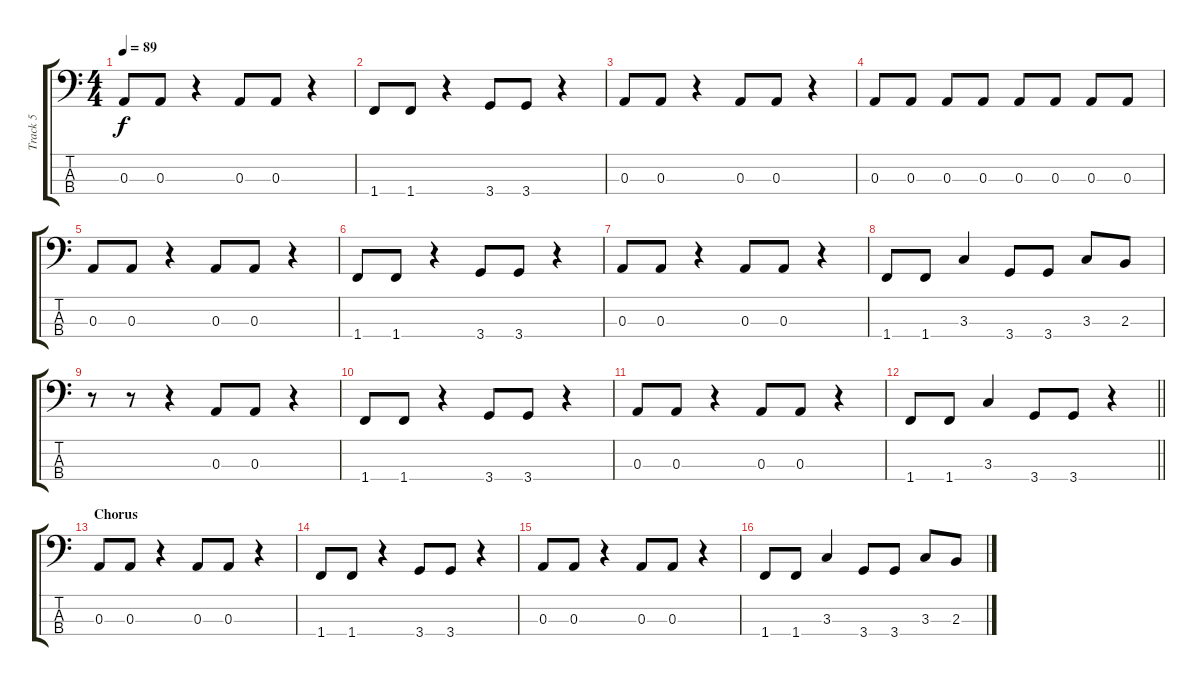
\track ("Track 5" "Track 5") {instrument electricbassfinger}
\staff {score tabs}
\tuning (G2 D2 A1 E1) {hide}
\ts (4 4)
\tempo 89
\clef f4
\ks c
0.3.8{dy f} 0.3.8 r.4 0.3.8 0.3.8 r.4 |
1.4.8 1.4.8 r.4 3.4.8 3.4.8 r.4 |
0.3.8 0.3.8 r.4 0.3.8 0.3.8 r.4 |
0.3.8 0.3.8 0.3.8 0.3.8 0.3.8 0.3.8 0.3.8 0.3.8 |
0.3.8 0.3.8 r.4 0.3.8 0.3.8 r.4 |
1.4.8 1.4.8 r.4 3.4.8 3.4.8 r.4 |
0.3.8 0.3.8 r.4 0.3.8 0.3.8 r.4 |
1.4.8 1.4.8 3.3.4 3.4.8 3.4.8 3.3.8 2.3.8 |
r.8 r.8 r.4 0.3.8 0.3.8 r.4 |
1.4.8 1.4.8 r.4 3.4.8 3.4.8 r.4 |
0.3.8 0.3.8 r.4 0.3.8 0.3.8 r.4 |
\barLineRight lightlight
1.4.8 1.4.8 3.3.4 3.4.8 3.4.8 r.4 |
\section ("" "Chorus")
0.3.8 0.3.8 r.4 0.3.8 0.3.8 r.4 |
1.4.8 1.4.8 r.4 3.4.8 3.4.8 r.4 |
0.3.8 0.3.8 r.4 0.3.8 0.3.8 r.4 |
1.4.8 1.4.8 3.3.4 3.4.8 3.4.8 3.3.8 2.3.8
